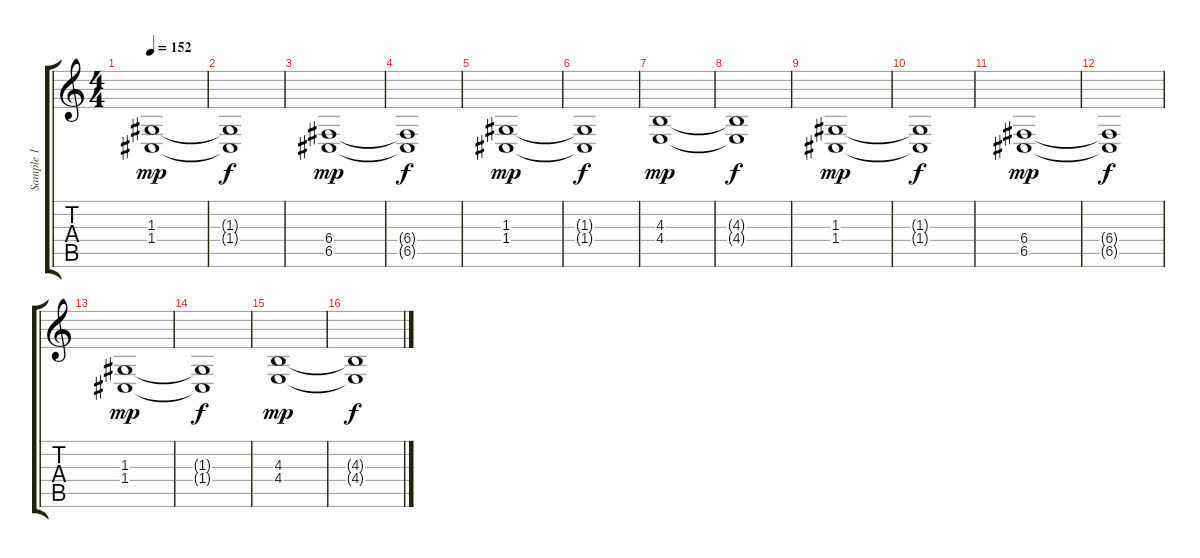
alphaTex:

\track ("Sample 1" "Sample 1") {instrument pad3polysynth}
\staff {score tabs}
\tuning (E4 C4 G3 C3 G2 C2) {hide}
\ts (4 4)
\tempo 152
\clef g2
\ks c
(1.3 1.4).1{dy mp volume 10 instrument pad4choir} |
(1.3{t} 1.4{t}).1{dy f} |
(6.4 6.5).1{dy mp} |
(6.4{t} 6.5{t}).1{dy f} |
(1.3 1.4).1{dy mp volume 8 instrument pad4choir} |
(1.3{t} 1.4{t}).1{dy f} |
(4.3 4.4).1{dy mp} |
(4.3{t} 4.4{t}).1{dy f} |
(1.3 1.4).1{dy mp volume 8 instrument pad4choir} |
(1.3{t} 1.4{t}).1{dy f} |
(6.4 6.5).1{dy mp} |
(6.4{t} 6.5{t}).1{dy f} |
(1.3 1.4).1{dy mp volume 8 instrument pad4choir} |
(1.3{t} 1.4{t}).1{dy f} |
(4.3 4.4).1{dy mp} |
(4.3{t} 4.4{t}).1{dy f}
